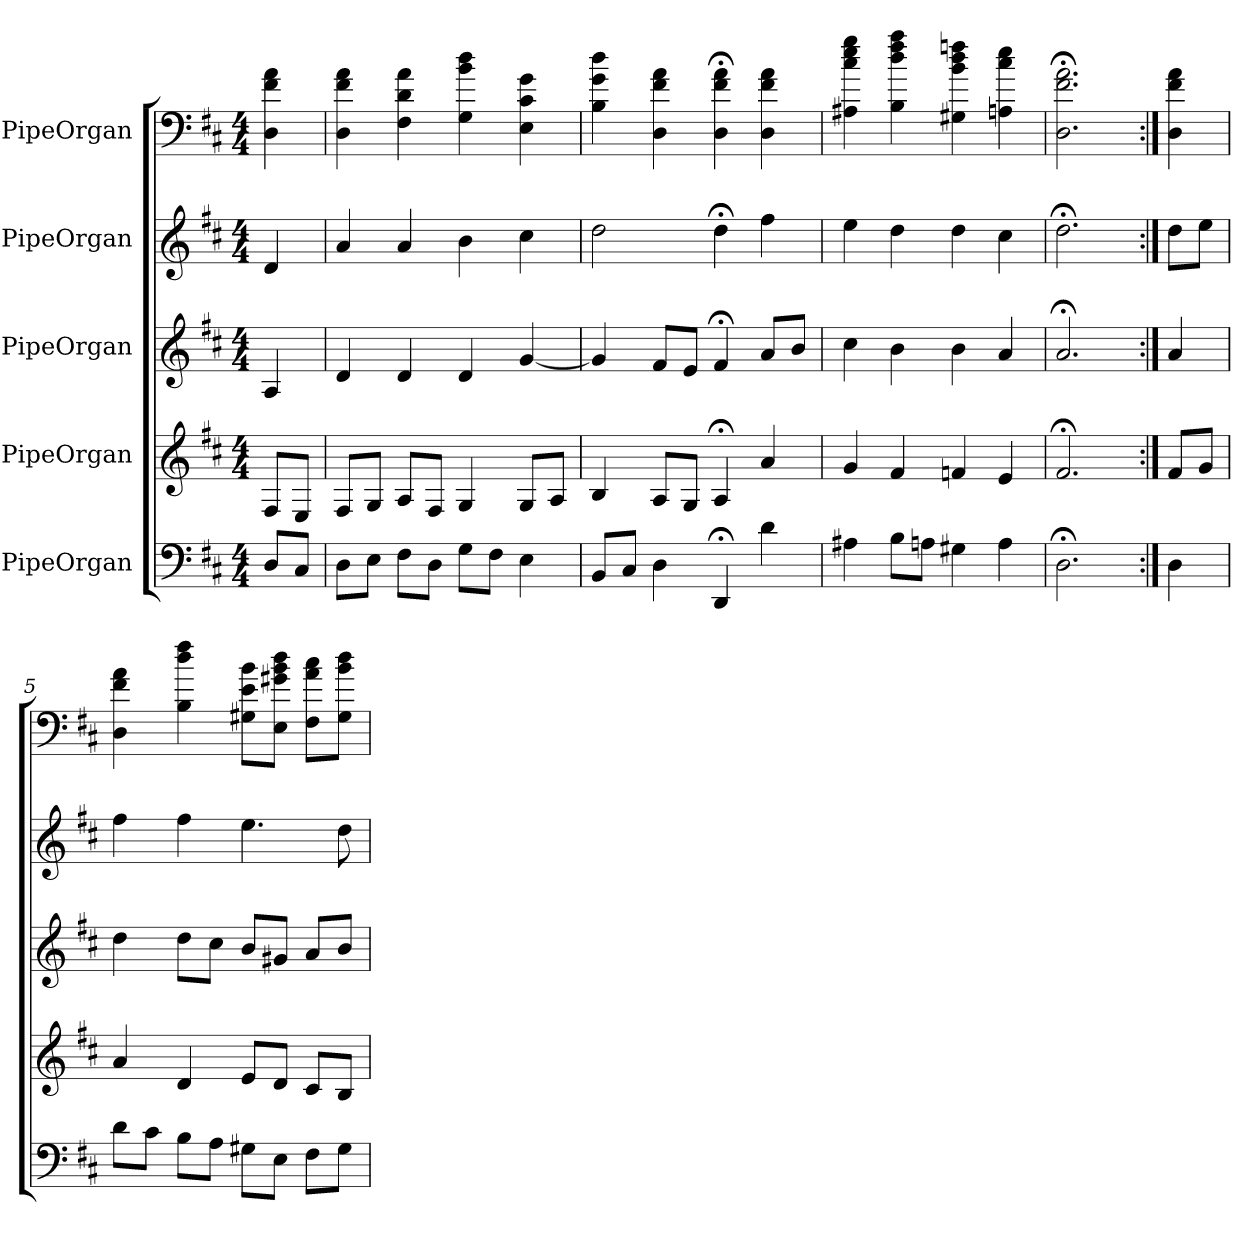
**kern	**kern	**kern	**kern	**kern
*part5	*part4	*part3	*part2	*part1
*staff5	*staff4	*staff3	*staff2	*staff1
*I"PipeOrgan	*I"PipeOrgan	*I"PipeOrgan	*I"PipeOrgan	*I"PipeOrgan
*k[f#c#]	*k[f#c#]	*k[f#c#]	*k[f#c#]	*k[f#c#]
*D:	*D:	*D:	*D:	*D:
*M4/4	*M4/4	*M4/4	*M4/4	*M4/4
*MM60	*MM60	*MM60	*MM60	*MM60
=	=	=	=	=
8DL	8F#L	4A	4d	4D 4f# 4a
8C#J	8EJ	.	.	.
=1	=1	=1	=1	=1
8DL	8F#L	4d	4a	4D 4f# 4a
8EJ	8GJ	.	.	.
8F#L	8AL	4d	4a	4F# 4d 4a
8DJ	8F#J	.	.	.
8GL	4G	4d	4b	4G 4b 4dd
8F#J	.	.	.	.
4E	8GL	[4g	4cc#	4E 4c# 4g
.	8AJ	.	.	.
=2	=2	=2	=2	=2
8BBL	4B	4g]	2dd	4B 4g 4dd
8C#J	.	.	.	.
4D	8AL	8f#L	.	4D 4f# 4a
.	8GJ	8eJ	.	.
4DD;<	4A;<	4f#;<	4dd;<	4D;< 4f#;< 4a;<
4d	4a	8aL	4ff#	4D 4f# 4a
.	.	8bJ	.	.
=3	=3	=3	=3	=3
4A#X	4g	4cc#	4ee	4A#X 4cc# 4ee 4gg
8BL	4f#	4b	4dd	4B 4dd 4ff# 4aa
8AnJ	.	.	.	.
4G#X	4fn	4b	4dd	4G#X 4b 4dd 4ffn
4A	4e	4a	4cc#	4An 4cc# 4ee
=4	=4	=4	=4	=4
2.D;<	2.f#;<	2.a;<	2.dd;<	2.D;< 2.f#;< 2.a;<
=:|!	=:|!	=:|!	=:|!	=:|!
4D	8f#L	4a	8ddL	4D 4f# 4a
.	8gJ	.	8eeJ	.
=5	=5	=5	=5	=5
8dL	4a	4dd	4ff#	4D 4f# 4a
8c#J	.	.	.	.
8BL	4d	8ddL	4ff#	4B 4dd 4ff#
8AJ	.	8cc#J	.	.
8G#XL	8eL	8bL	4.ee	8G#X 8e 8bL
8EJ	8dJ	8g#XJ	.	8E 8g#X 8b 8ddJ
8F#L	8c#L	8aL	.	8F# 8a 8cc#L
8G#J	8BJ	8bJ	8dd	8G# 8b 8ddJ
=	=	=	=	=
*-	*-	*-	*-	*-
